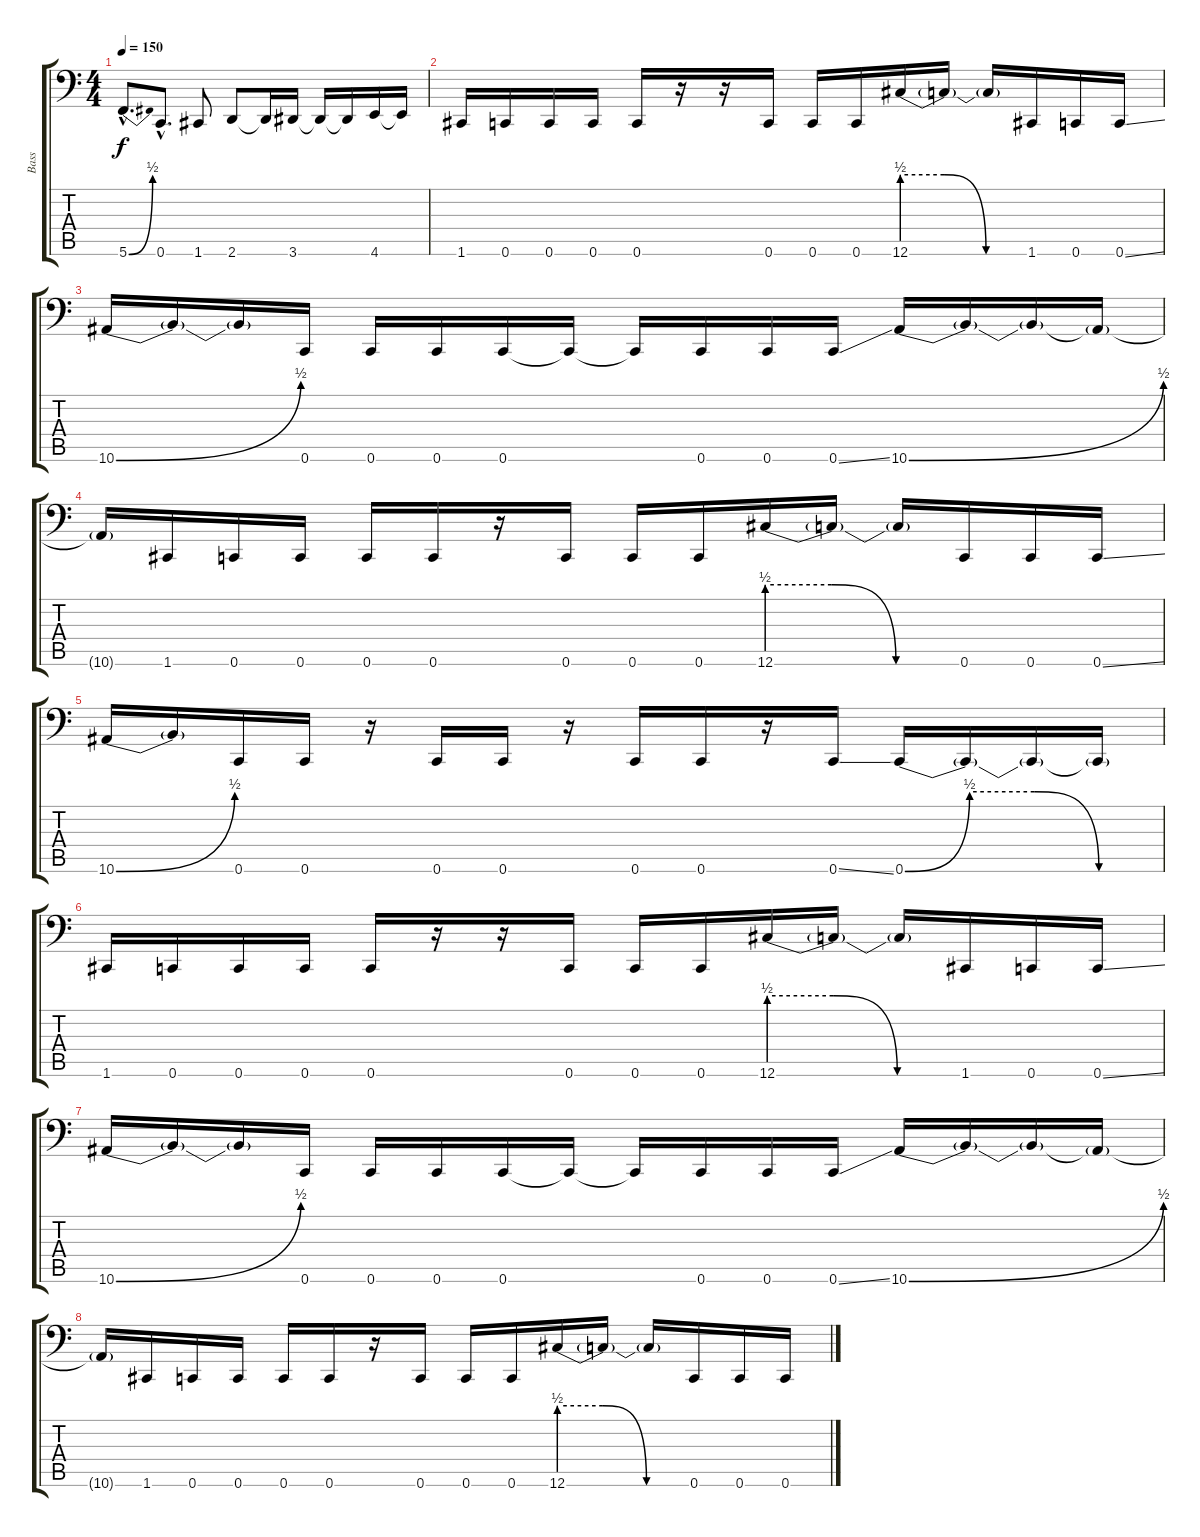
\track ("Bass" "Bass") {instrument electricbassfinger}
\staff {score tabs}
\tuning (D3 A2 F2 C2 G1 C1) {hide}
\ts (4 4)
\tempo 150
\clef f4
\ks c
5.6{be (bend 0 0 60 2) hac}.8{d dy f} 0.6{hac}.8{d} 1.6.8 2.6.8 2.6{t}.16 3.6.16 3.6{t}.16 3.6{t}.16 4.6.16 4.6{t}.16 |
1.6.16 0.6.16 0.6.16 0.6.16 0.6.16 r.16 r.16 0.6.16 0.6.16 0.6.16 12.6{be (custom 0 2 20 2 40 0 60 0)}.16 12.6{t}.16 12.6{t}.16 1.6.16 0.6.16 0.6{ss}.16 |
10.6{be (bend 0 0 60 2)}.16 10.6{t}.16 10.6{t}.16 0.6.16 0.6.16 0.6.16 0.6.16 0.6{t}.16 0.6{t}.16 0.6.16 0.6.16 0.6{ss}.16 10.6{be (bend 0 0 60 2)}.16 10.6{t}.16 10.6{t}.16 10.6{t}.16 |
10.6{t}.16 1.6.16 0.6.16 0.6.16 0.6.16 0.6.16 r.16 0.6.16 0.6.16 0.6.16 12.6{be (custom 0 2 20 2 40 0 60 0)}.16 12.6{t}.16 12.6{t}.16 0.6.16 0.6.16 0.6{ss}.16 |
10.6{be (bend 0 0 60 2)}.16 10.6{t}.16 0.6.16 0.6.16 r.16 0.6.16 0.6.16 r.16 0.6.16 0.6.16 r.16 0.6{ss}.16 0.6{be (custom 0 0 15 2 30 2 45 0 60 0)}.16 0.6{t}.16 0.6{t}.16 0.6{t}.16 |
1.6.16 0.6.16 0.6.16 0.6.16 0.6.16 r.16 r.16 0.6.16 0.6.16 0.6.16 12.6{be (custom 0 2 20 2 40 0 60 0)}.16 12.6{t}.16 12.6{t}.16 1.6.16 0.6.16 0.6{ss}.16 |
10.6{be (bend 0 0 60 2)}.16 10.6{t}.16 10.6{t}.16 0.6.16 0.6.16 0.6.16 0.6.16 0.6{t}.16 0.6{t}.16 0.6.16 0.6.16 0.6{ss}.16 10.6{be (bend 0 0 60 2)}.16 10.6{t}.16 10.6{t}.16 10.6{t}.16 |
10.6{t}.16 1.6.16 0.6.16 0.6.16 0.6.16 0.6.16 r.16 0.6.16 0.6.16 0.6.16 12.6{be (custom 0 2 20 2 40 0 60 0)}.16 12.6{t}.16 12.6{t}.16 0.6.16 0.6.16 0.6{ss}.16
